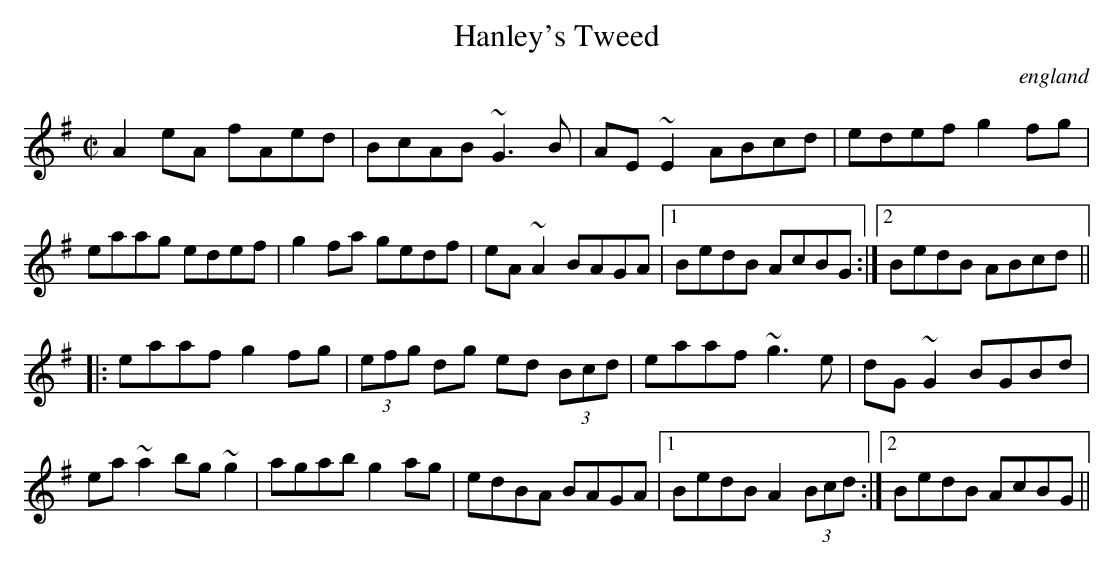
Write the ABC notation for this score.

X:1
T:Hanley's Tweed
O:england
M:C|
K:Ador
A2eA fAed|BcAB ~G3B|AE~E2 ABcd|edef g2fg|
eaag edef|g2fa gedf|eA~A2 BAGA|1 BedB AcBG:|2 BedB ABcd||
|:eaaf g2fg|(3efg dg ed (3Bcd|eaaf ~g3e|dG~G2 BGBd|
ea~a2 bg~g2|agab g2ag|edBA BAGA|1 BedB A2 (3Bcd:|2 BedB AcBG||
